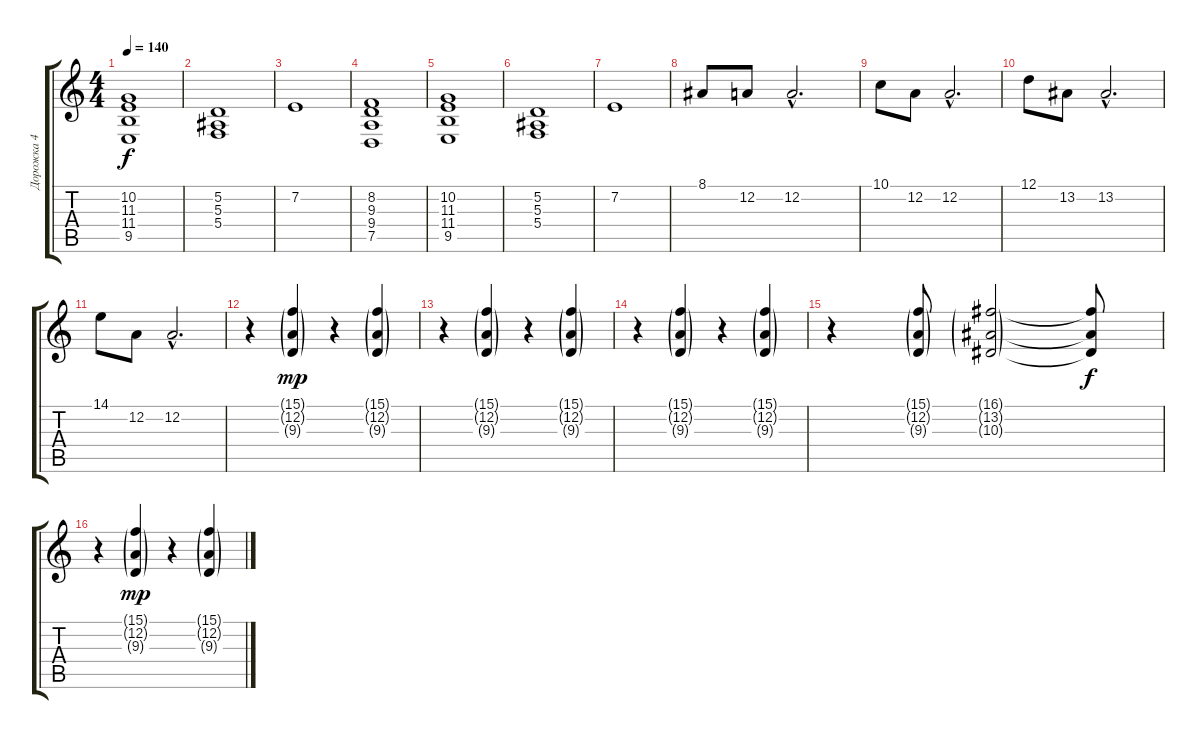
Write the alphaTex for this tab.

\track ("Дорожка 4" "Дорожка 4") {instrument choiraahs}
\staff {score tabs}
\tuning (D4 A3 F3 C3 G2 D2) {hide}
\ts (4 4)
\tempo 140
\clef g2
\ks c
(10.2 11.3 11.4 9.5).1{dy f} |
(5.2 5.3 5.4).1 |
7.2.1 |
(8.2 9.3 9.4 7.5).1 |
(10.2 11.3 11.4 9.5).1 |
(5.2 5.3 5.4).1 |
7.2.1 |
8.1.8 12.2.8 12.2{hac}.2{d} |
10.1.8 12.2.8 12.2{hac}.2{d} |
12.1.8 13.2.8 13.2{hac}.2{d} |
14.1.8 12.2.8 12.2{hac}.2{d} |
r.4 (15.1{g} 12.2{g} 9.3{g}).4{dy mp} r.4 (15.1{g} 12.2{g} 9.3{g}).4 |
r.4 (15.1{g} 12.2{g} 9.3{g}).4 r.4 (15.1{g} 12.2{g} 9.3{g}).4 |
r.4 (15.1{g} 12.2{g} 9.3{g}).4 r.4 (15.1{g} 12.2{g} 9.3{g}).4 |
r.4 (15.1{g} 12.2{g} 9.3{g}).8 (16.1{g} 13.2{g} 10.3{g}).2 (16.1{t} 13.2{t} 10.3{t}).8{dy f} |
r.4 (15.1{g} 12.2{g} 9.3{g}).4{dy mp} r.4 (15.1{g} 12.2{g} 9.3{g}).4
